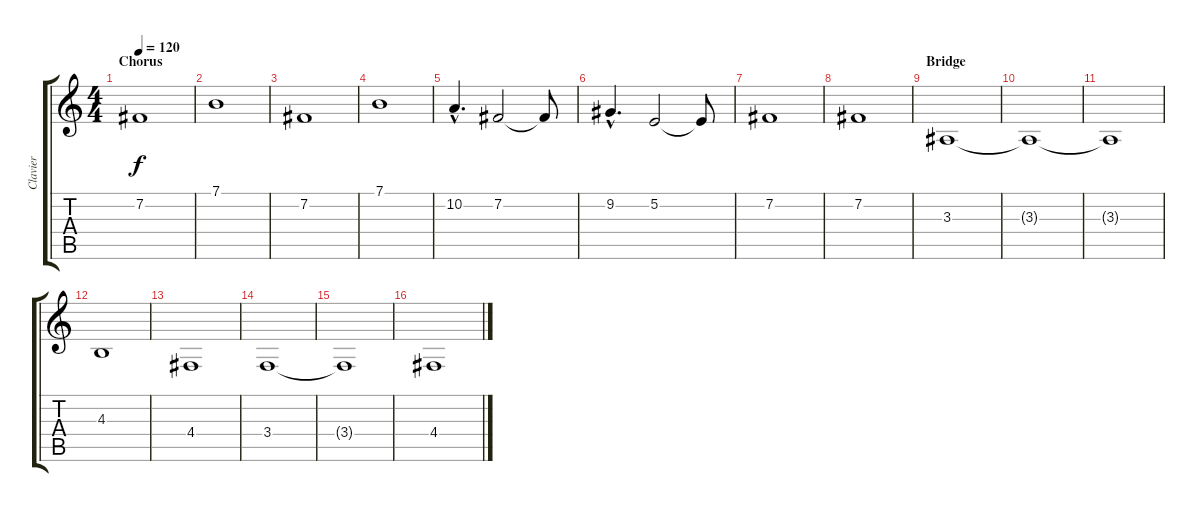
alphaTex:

\track ("Clavier" "Clavier") {instrument choiraahs}
\staff {score tabs}
\tuning (E4 B3 G3 D3 A2 E2) {hide}
\ts (4 4)
\section ("" "Chorus")
\tempo 120
\clef g2
\ks c
7.2.1{dy f} |
7.1.1 |
7.2.1 |
7.1.1 |
10.2{hac}.4{d} 7.2.2 7.2{t}.8 |
9.2{hac}.4{d} 5.2.2 5.2{t}.8 |
7.2.1 |
7.2.1 |
\section ("" "Bridge")
3.3.1 |
3.3{t}.1 |
3.3{t}.1 |
4.3.1 |
4.4.1 |
3.4.1 |
3.4{t}.1 |
4.4.1
